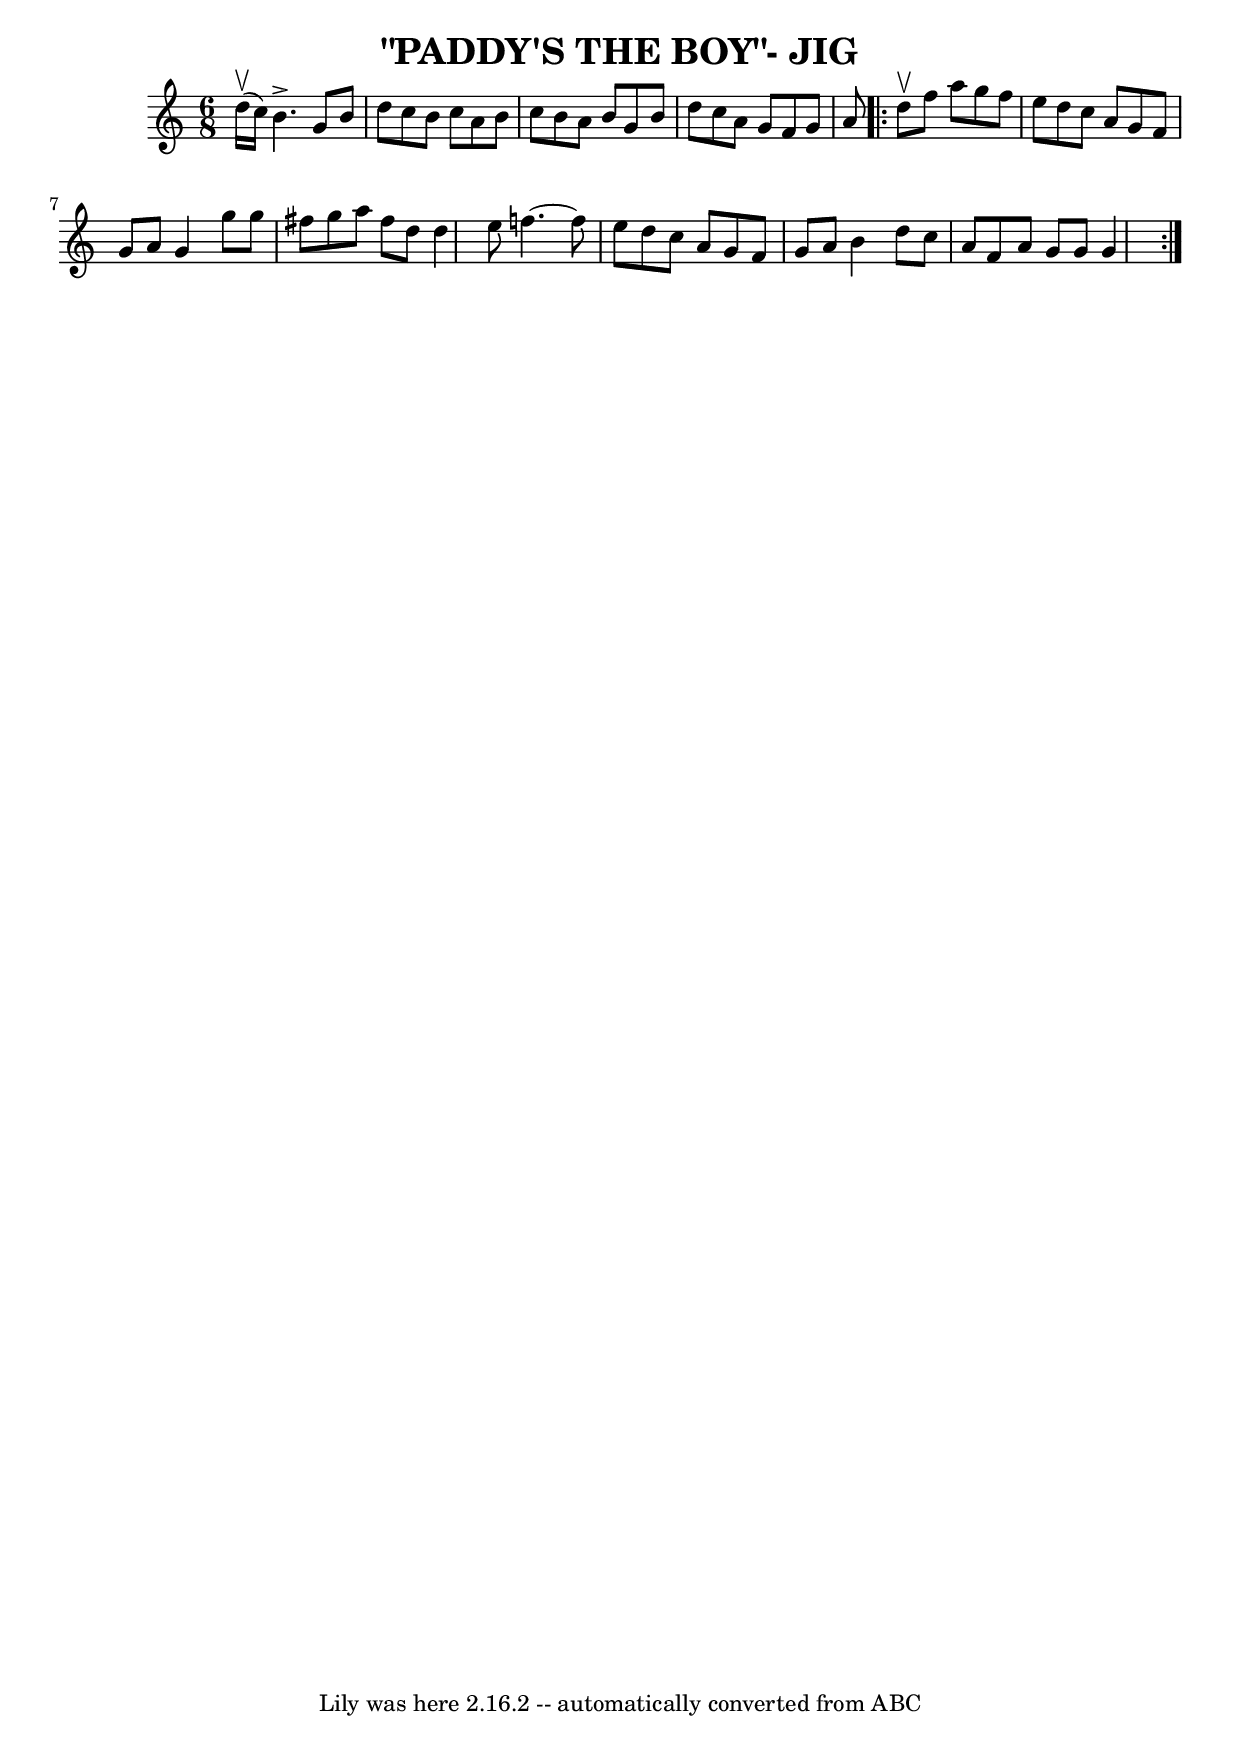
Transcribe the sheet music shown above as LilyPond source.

\version "2.16.2"
\include "Mammoth.ily"
\header {
	%% book = "Ryan's Mammoth Collection of Fiddle Tunes"
	crossRefNumber = "1"
	footnotes = ""
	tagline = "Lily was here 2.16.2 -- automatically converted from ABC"
	title = "\"PADDY'S THE BOY\"- JIG"
}
voicedefault =  {


\time 6/8 
\key g \mixolydian d''16 (^\upbow c''16)       |
   
b'4.^\accent g'8 b'8 d''8    |
 c''8 b'8 c''8 a'8    
b'8 c''8    |
 b'8 a'8 b'8 g'8 b'8 d''8    |
   
c''8 a'8 g'8 f'8 g'8 a'8        |
     \repeat volta 2 {   
d''8^\upbow       |
 f''8 a''8 g''8 f''8 e''8 d''8    
|
 c''8 a'8 g'8 f'8 g'8 a'8    |
 g'4 g''8    
g''8 fis''8 g''8    |
 a''8 fis''8 d''8 d''4 e''8     
   |
 f''!4.   ~ f''8 e''8 d''8    |
 c''8 a'8    
g'8 f'8 g'8 a'8    |
 b'4 d''8 c''8 a'8 f'8    
|
 a'8 g'8 g'8 g'4    }   
}

\score{
    <<

	\context Staff="default"
	{
	    \voicedefault 
	}

    >>
	\layout {
	}
	\midi {}
}
